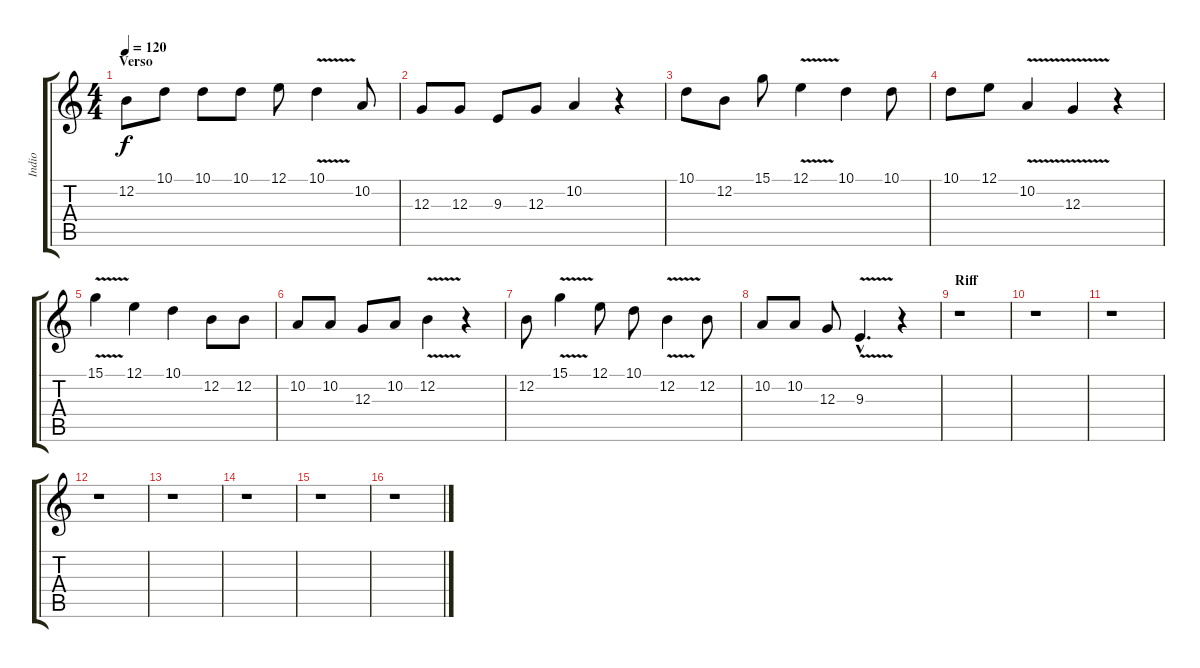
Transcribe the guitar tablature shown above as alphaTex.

\track ("Indio" "Indio") {instrument lead2sawtooth}
\staff {score tabs}
\tuning (E4 B3 G3 D3 A2 E2) {hide}
\ts (4 4)
\section ("" "Verso")
\tempo 120
\clef g2
\ks c
12.2.8{dy f volume 15} 10.1.8 10.1.8 10.1.8 12.1.8 10.1{v}.4 10.2.8 |
12.3.8 12.3.8 9.3.8 12.3.8 10.2.4 r.4 |
10.1.8 12.2.8 15.1.8 12.1{v}.4 10.1.4 10.1.8 |
10.1.8 12.1.8 10.2{v}.4 12.3{v}.4 r.4 |
15.1{v}.4 12.1.4 10.1.4 12.2.8 12.2.8 |
10.2.8 10.2.8 12.3.8 10.2.8 12.2{v}.4 r.4 |
12.2.8 15.1{v}.4 12.1.8 10.1.8 12.2{v}.4 12.2.8 |
10.2.8 10.2.8 12.3.8 9.3{v hac}.4{d} r.4 |
\section ("" "Riff")
r.1 |
r.1 |
r.1 |
r.1 |
r.1 |
r.1 |
r.1 |
r.1
